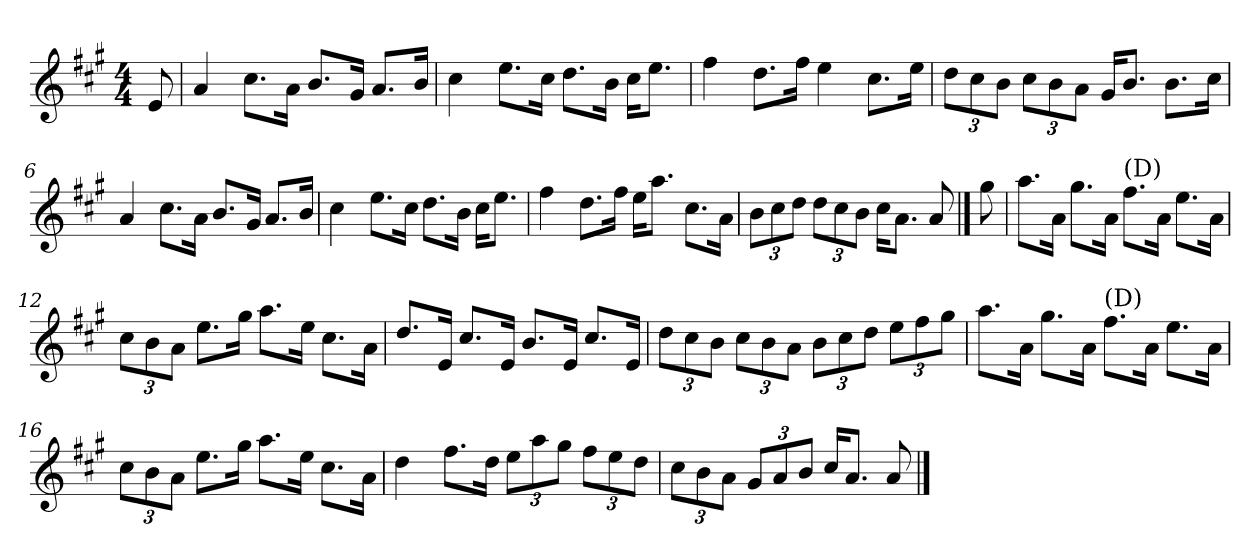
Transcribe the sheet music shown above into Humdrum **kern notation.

**kern
*part1
*staff1
*clefG2
*k[f#c#g#]
*A:
*M4/4
=1
8e/
=2
4a/
8.cc#\L
16a\Jk
8.b/L
16g#/Jk
8.a/L
16b/Jk
=3
4cc#\
8.ee\L
16cc#\Jk
8.dd\L
16b\Jk
16cc#\KL
8.ee\J
=4
4ff#\
8.dd\L
16ff#\Jk
4ee\
8.cc#\L
16ee\Jk
=5
*Xbrackettup
12dd\L
12cc#\
12b\J
12cc#\L
12b\
12a\J
16g#/KL
8.b/J
8.b\L
16cc#\Jk
!!LO:LB:g=z
=6
4a/
8.cc#\L
16a\Jk
8.b/L
16g#/Jk
8.a/L
16b/Jk
=7
4cc#\
8.ee\L
16cc#\Jk
8.dd\L
16b\Jk
16cc#\KL
8.ee\J
=8
4ff#\
8.dd\L
16ff#\Jk
16ee\KL
8.aa\J
8.cc#\L
16a\Jk
=9
12b\L
12cc#\
12dd\J
12dd\L
12cc#\
12b\J
16cc#\KL
8.a\J
8a/
==10
8gg#\
!!LO:LB:g=z
=11
8.aa\L
16a\Jk
8.gg#\L
16a\Jk
!LO:TX:a:t=(D)
8.ff#\L
16a\Jk
8.ee\L
16a\Jk
=12
12cc#\L
12b\
12a\J
8.ee\L
16gg#\Jk
8.aa\L
16ee\Jk
8.cc#\L
16a\Jk
=13
8.dd/L
16e/Jk
8.cc#/L
16e/Jk
8.b/L
16e/Jk
8.cc#/L
16e/Jk
=14
12dd\L
12cc#\
12b\J
12cc#\L
12b\
12a\J
12b\L
12cc#\
12dd\J
12ee\L
12ff#\
12gg#\J
!!LO:LB:g=z
=15
8.aa\L
16a\Jk
8.gg#\L
16a\Jk
!LO:TX:a:t=(D)
8.ff#\L
16a\Jk
8.ee\L
16a\Jk
=16
12cc#\L
12b\
12a\J
8.ee\L
16gg#\Jk
8.aa\L
16ee\Jk
8.cc#\L
16a\Jk
=17
4dd\
8.ff#\L
16dd\Jk
12ee\L
12aa\
12gg#\J
12ff#\L
12ee\
12dd\J
=18
12cc#\L
12b\
12a\J
12g#/L
12a/
12b/J
16cc#/KL
8.a/J
8a/
==
*-
